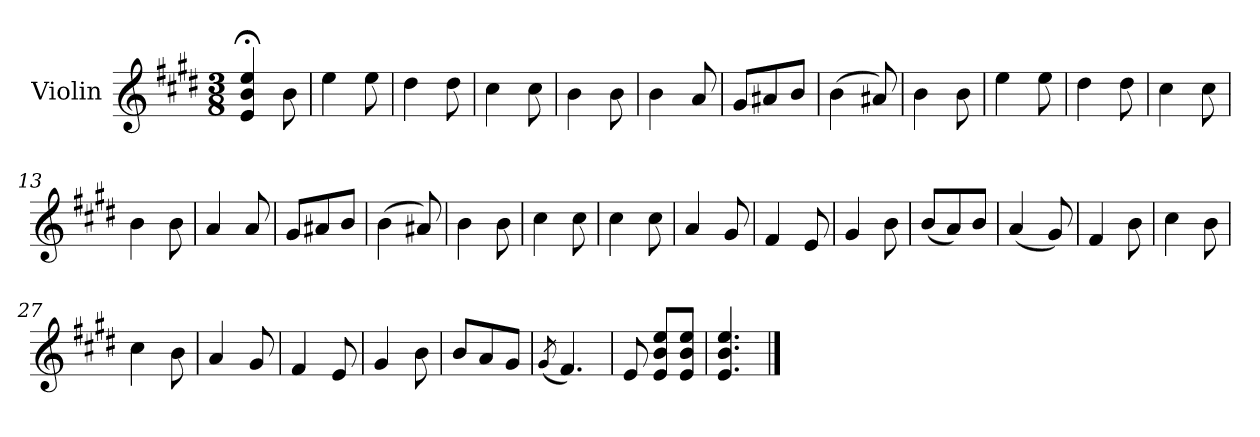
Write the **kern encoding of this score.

**kern
*part1
*staff1
*I"Violin
*I'Vln.
*clefG2
*k[f#c#g#d#]
*M3/8
=1
4e;</ 4b;</ 4ee;</
8b\
=2
4ee\
8ee\
=3
4dd#\
8dd#\
=4
4cc#\
8cc#\
=5
4b\
8b\
=6
4b\
8a/
=7
8g#/L
8a#X/
8b/J
=8
(>4b\
8a#X/)
=9
4b\
8b\
=10
4ee\
8ee\
!!LO:LB:g=z
=11
4dd#\
8dd#\
=12
4cc#\
8cc#\
=13
4b\
8b\
=14
4a/
8a/
=15
8g#/L
8a#X/
8b/J
=16
(>4b\
8a#X/)
=17
4b\
8b\
=18
4cc#\
8cc#\
=19
4cc#\
8cc#\
=20
4a/
8g#/
=21
4f#/
8e/
!!LO:LB:g=z
=22
4g#/
8b\
=23
(<8b/L
8a/)
8b/J
=24
(<4a/
8g#/)
=25
4f#/
8b\
=26
4cc#\
8b\
=27
4cc#\
8b\
=28
4a/
8g#/
=29
4f#/
8e/
=30
4g#/
8b\
=31
8b/L
8a/
8g#/J
=32
(<8qg#/
4.f#/)
!!LO:LB:g=z
=33
8e/
8e/ 8b/ 8ee/L
8e/ 8b/ 8ee/J
=34
4.e/ 4.b/ 4.ee/
==
*-
